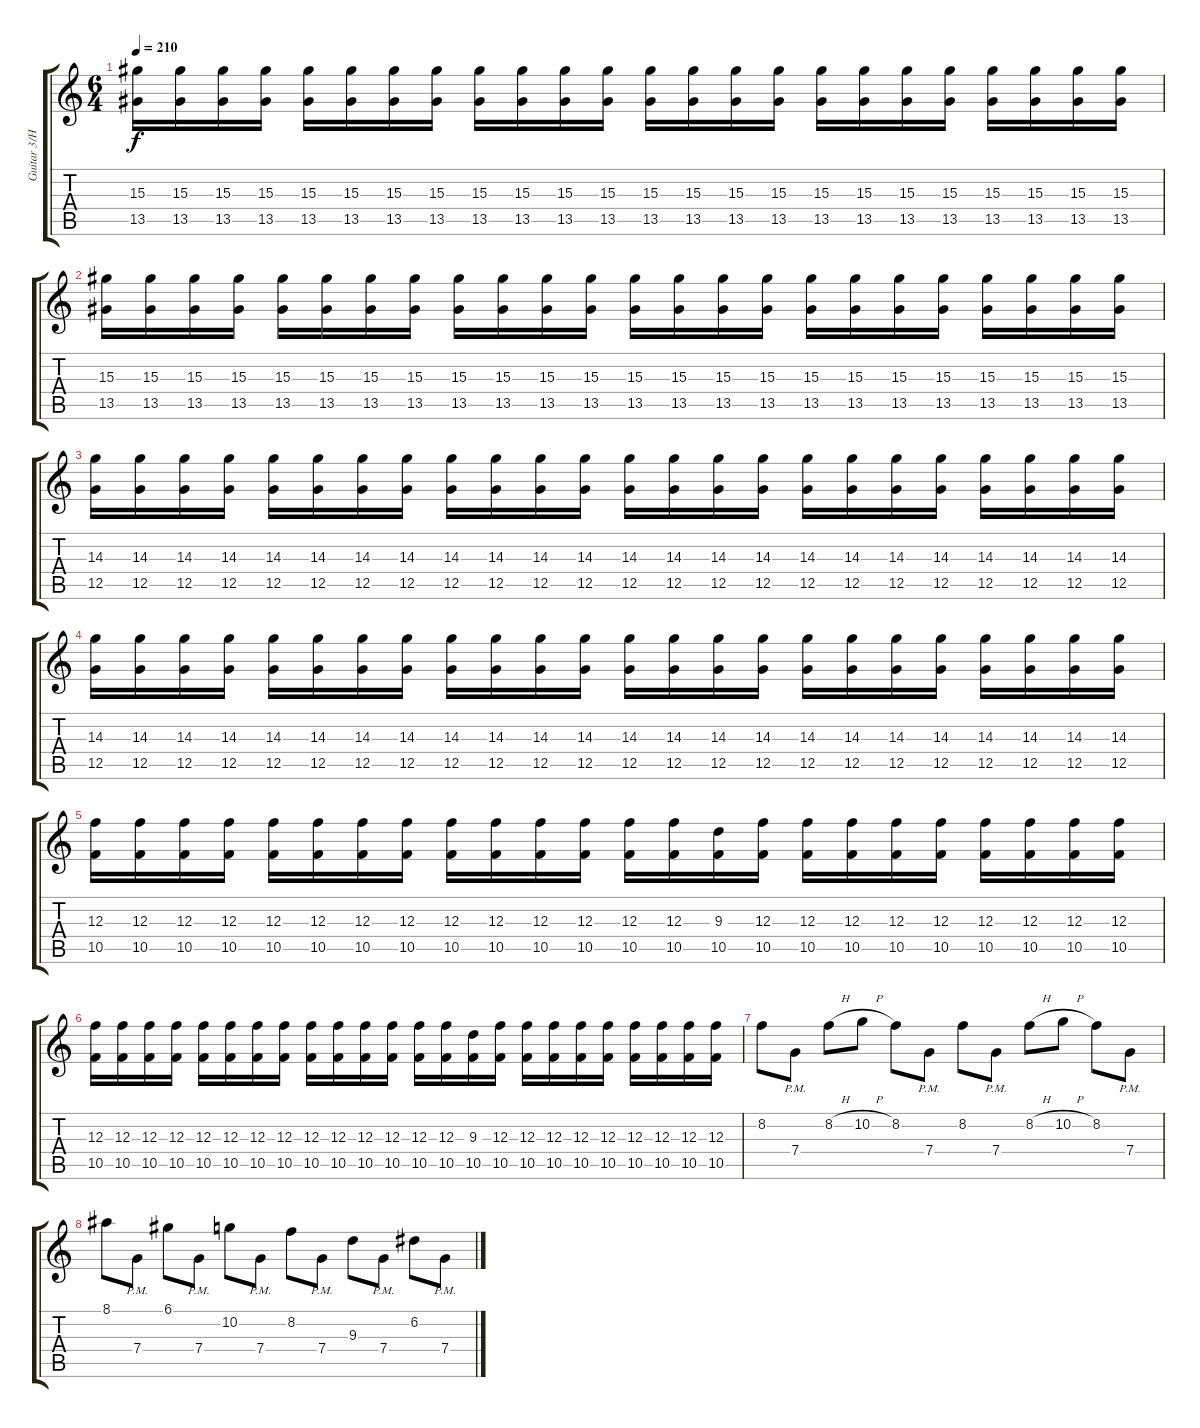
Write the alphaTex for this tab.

\track ("Guitar 3/Harmony" "Guitar 3/H") {instrument distortionguitar}
\staff {score tabs}
\tuning (D4 A3 F3 C3 G2 C2) {hide}
\ts (6 4)
\tempo 210
\clef g2
\ks c
(15.3 13.5).16{dy f} (15.3 13.5).16 (15.3 13.5).16 (15.3 13.5).16 (15.3 13.5).16 (15.3 13.5).16 (15.3 13.5).16 (15.3 13.5).16 (15.3 13.5).16 (15.3 13.5).16 (15.3 13.5).16 (15.3 13.5).16 (15.3 13.5).16 (15.3 13.5).16 (15.3 13.5).16 (15.3 13.5).16 (15.3 13.5).16 (15.3 13.5).16 (15.3 13.5).16 (15.3 13.5).16 (15.3 13.5).16 (15.3 13.5).16 (15.3 13.5).16 (15.3 13.5).16 |
(15.3 13.5).16 (15.3 13.5).16 (15.3 13.5).16 (15.3 13.5).16 (15.3 13.5).16 (15.3 13.5).16 (15.3 13.5).16 (15.3 13.5).16 (15.3 13.5).16 (15.3 13.5).16 (15.3 13.5).16 (15.3 13.5).16 (15.3 13.5).16 (15.3 13.5).16 (15.3 13.5).16 (15.3 13.5).16 (15.3 13.5).16 (15.3 13.5).16 (15.3 13.5).16 (15.3 13.5).16 (15.3 13.5).16 (15.3 13.5).16 (15.3 13.5).16 (15.3 13.5).16 |
(14.3 12.5).16 (14.3 12.5).16 (14.3 12.5).16 (14.3 12.5).16 (14.3 12.5).16 (14.3 12.5).16 (14.3 12.5).16 (14.3 12.5).16 (14.3 12.5).16 (14.3 12.5).16 (14.3 12.5).16 (14.3 12.5).16 (14.3 12.5).16 (14.3 12.5).16 (14.3 12.5).16 (14.3 12.5).16 (14.3 12.5).16 (14.3 12.5).16 (14.3 12.5).16 (14.3 12.5).16 (14.3 12.5).16 (14.3 12.5).16 (14.3 12.5).16 (14.3 12.5).16 |
(14.3 12.5).16 (14.3 12.5).16 (14.3 12.5).16 (14.3 12.5).16 (14.3 12.5).16 (14.3 12.5).16 (14.3 12.5).16 (14.3 12.5).16 (14.3 12.5).16 (14.3 12.5).16 (14.3 12.5).16 (14.3 12.5).16 (14.3 12.5).16 (14.3 12.5).16 (14.3 12.5).16 (14.3 12.5).16 (14.3 12.5).16 (14.3 12.5).16 (14.3 12.5).16 (14.3 12.5).16 (14.3 12.5).16 (14.3 12.5).16 (14.3 12.5).16 (14.3 12.5).16 |
(12.3 10.5).16 (12.3 10.5).16 (12.3 10.5).16 (12.3 10.5).16 (12.3 10.5).16 (12.3 10.5).16 (12.3 10.5).16 (12.3 10.5).16 (12.3 10.5).16 (12.3 10.5).16 (12.3 10.5).16 (12.3 10.5).16 (12.3 10.5).16 (12.3 10.5).16 (9.3 10.5).16 (12.3 10.5).16 (12.3 10.5).16 (12.3 10.5).16 (12.3 10.5).16 (12.3 10.5).16 (12.3 10.5).16 (12.3 10.5).16 (12.3 10.5).16 (12.3 10.5).16 |
(12.3 10.5).16 (12.3 10.5).16 (12.3 10.5).16 (12.3 10.5).16 (12.3 10.5).16 (12.3 10.5).16 (12.3 10.5).16 (12.3 10.5).16 (12.3 10.5).16 (12.3 10.5).16 (12.3 10.5).16 (12.3 10.5).16 (12.3 10.5).16 (12.3 10.5).16 (9.3 10.5).16 (12.3 10.5).16 (12.3 10.5).16 (12.3 10.5).16 (12.3 10.5).16 (12.3 10.5).16 (12.3 10.5).16 (12.3 10.5).16 (12.3 10.5).16 (12.3 10.5).16 |
8.2.8 7.4{pm}.8 8.2{h}.8 10.2{h}.8 8.2.8 7.4{pm}.8 8.2.8 7.4{pm}.8 8.2{h}.8 10.2{h}.8 8.2.8 7.4{pm}.8 |
8.1.8 7.4{pm}.8 6.1.8 7.4{pm}.8 10.2.8 7.4{pm}.8 8.2.8 7.4{pm}.8 9.3.8 7.4{pm}.8 6.2.8 7.4{pm}.8
